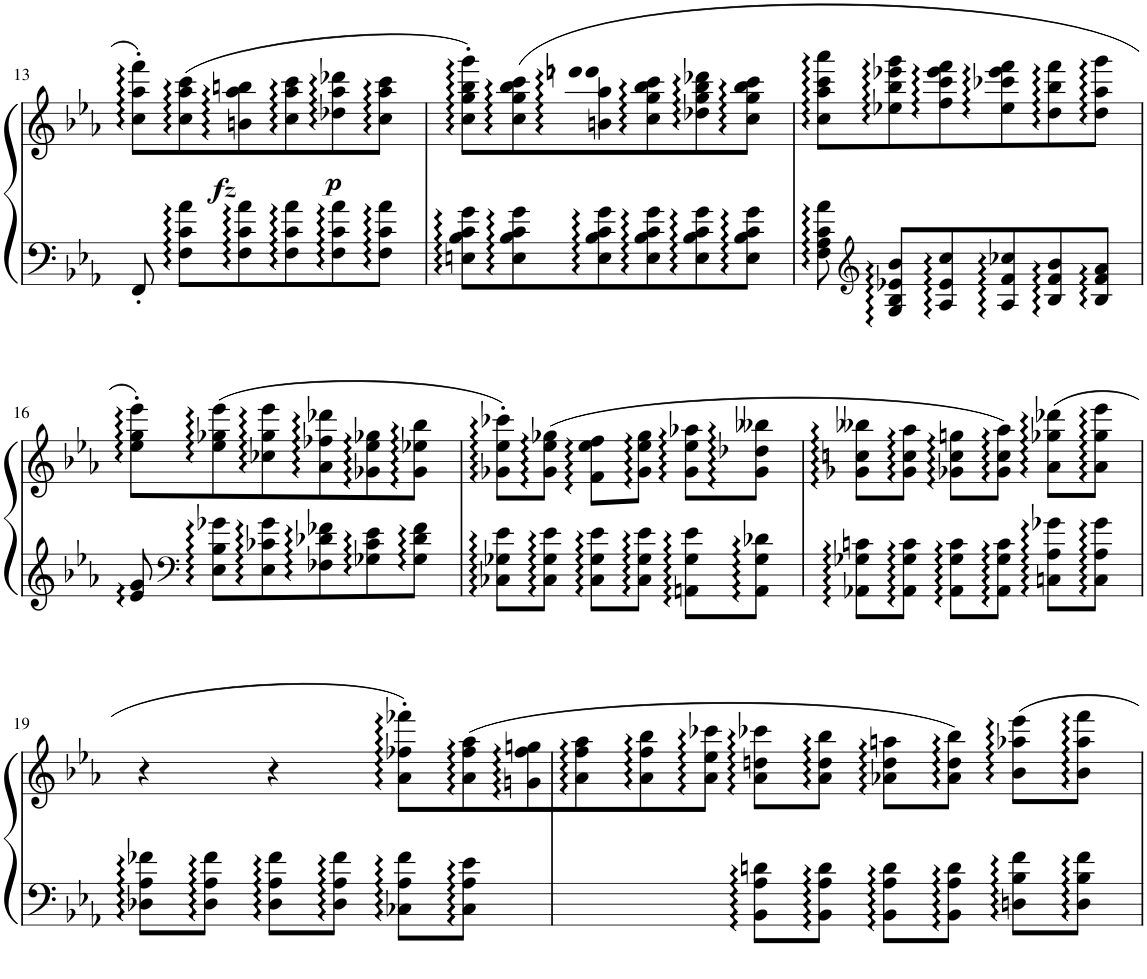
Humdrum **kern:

**kern	**kern	**dynam
*part1	*part1	*part1
*staff2	*staff1	*staff1/2
*I"Piano	*	*
*I'Pno	*	*
!!LO:PB:g=z
*clefF4	*clefG2	*
*k[b-e-a-]	*k[b-e-a-]	*
*M3/4	*M3/4	*
=13	=13	=13
!	!	!LO:DY:b
8FF'/	8cc\' 8aa-\' 8fff\'L	fz
!	!	!LO:DY:b
8F\ 8c\ 8a-\L	(8cc\ 8aa-\ 8ccc\	p
8F\ 8c\ 8a-\	8bn\ 8aa-\ 8bbn\	.
8F\ 8c\ 8a-\	8cc\ 8aa-\ 8ccc\	.
8F\ 8c\ 8a-\	8dd-X\ 8aa-\ 8ddd-X\	.
8F\ 8c\ 8a-\J	8cc\ 8aa-\ 8ccc\J	.
=14	=14	=14
8En\ 8B-\ 8c\ 8g\L	8cc\' 8gg\' 8bb-\' 8ggg\'L)	.
8E\ 8B-\ 8c\ 8g\	(8cc\ 8gg\ 8bb-\ 8ccc\	.
8E\ 8B-\ 8c\ 8g\	8bn\ 8gg\ 8bb-X\ 8bbn\	.
8E\ 8B-\ 8c\ 8g\	8cc\ 8gg\ 8bb-X\ 8ccc\	.
8E\ 8B-\ 8c\ 8g\	8dd-X\ 8gg\ 8bb-\ 8ddd-X\	.
8E\ 8B-\ 8c\ 8g\J	8cc\ 8gg\ 8bb-\ 8ccc\J	.
=15	=15	=15
8F\ 8A-\ 8c\ 8a-\	8cc\ 8aa-\ 8ccc\ 8aaa-\L	.
*clefG2	*	*
8G/ 8B-/ 8e-X/ 8b-/L	8ee-X\ 8bb-\ 8eee-X\ 8ggg\	.
8A-/ 8e-/ 8cc/	8ff\ 8ccc\ 8eee-\ 8fff\	.
8A-/ 8f/ 8cc-X/	8ee-\ 8ccc-X\ 8eee-\ 8fff\	.
8B-/ 8f/ 8b-/	8dd\ 8bb-\ 8fff\	.
8B-/ 8f/ 8a-/J	8dd\ 8aa-\ 8ggg\J	.
!!LO:LB:g=z
=16	=16	=16
8e-/ 8g/	8ee-\' 8gg\' 8eee-\'L)	.
*clefF4	*	*
8E-\ 8B-\ 8g-X\L	(8ee-\ 8gg-X\ 8eee-\	.
8E-\ 8c-X\ 8g-\	8cc-X\ 8gg-\ 8eee-\	.
8F-X\ 8d-X\ 8f-X\	8a-\ 8ff-X\ 8ddd-X\	.
8G-X\ 8c-\ 8e-\	8g-X\ 8ee-\ 8gg-X\	.
8G-\ 8d-\ 8f-\J	8g-\ 8ee-X\ 8bb-\J	.
=17	=17	=17
8C-X\ 8G-X\ 8e-\L	8g-X\' 8ee-\' 8ccc-X\'L)	.
8C-\ 8G-\ 8e-\J	(8g-\ 8ee-\ 8gg-X\J	.
8C-\ 8G-\ 8e-\L	8f\ 8ee-\ 8ff\L	.
8C-\ 8G-\ 8e-\J	8g-\ 8ee-\ 8gg-\J	.
8AAn\ 8G-\ 8e-\L	8g-\ 8ee-\ 8aa-X\L	.
8AA\ 8G-\ 8d-X\J	8g-\ 8dd-X\ 8bb--X\J	.
=18	=18	=18
8AA-X\ 8G-X\ 8cn\L	8g-X\ 8ccn\ 8bb--X\L	.
8AA-\ 8G-\ 8c\J	8g-\ 8cc\ 8aa-\J	.
8AA-\ 8G-\ 8c\L	8g-X\ 8cc\ 8ggn\L	.
8AA-\ 8G-\ 8c\J	8g-\ 8cc\ 8aa-\J)	.
8Cn\ 8A-\ 8g-X\L	(8a-\ 8gg-X\ 8ddd-X\L	.
8C\ 8A-\ 8g-\J	8a-\ 8gg-\ 8eee-\J	.
!!LO:LB:g=z
=19	=19	=19
8D-X\ 8A-\ 8f-X\L	4r	.
8D-\ 8A-\ 8f-\J	.	.
8D-\ 8A-\ 8f-\L	4r	.
8D-\ 8A-\ 8f-\J	.	.
8C-X\ 8A-\ 8f-\L	8a-\' 8ff-X\' 8fff-X\'L)	.
8C-\ 8A-\ 8e-\J	(8a-\ 8ff-\ 8aa-\	.
2ryy	8gn\ 8ff-\ 8ggn\	.
.	8a-\ 8ff-\ 8aa-\	.
.	8a-\ 8ff-\ 8bb-\	.
.	8a-\ 8ee-\ 8ccc-X\J	.
=20	=20	=20
8BB-\ 8A-\ 8dn\L	8a-\ 8ddn\ 8ccc-X\L	.
8BB-\ 8A-\ 8d\J	8a-\ 8dd\ 8bb-\J	.
8BB-\ 8A-\ 8d\L	8a-X\ 8dd\ 8aan\L	.
8BB-\ 8A-\ 8d\J	8a-\ 8dd\ 8bb-\J)	.
8Dn\ 8B-\ 8f\L	8b-\ 8aa-X\ 8eee-\L	.
8D\ 8B-\ 8f\J	8b-\ 8aa-\ 8fff\J	.
=	=	=
*-	*-	*-
